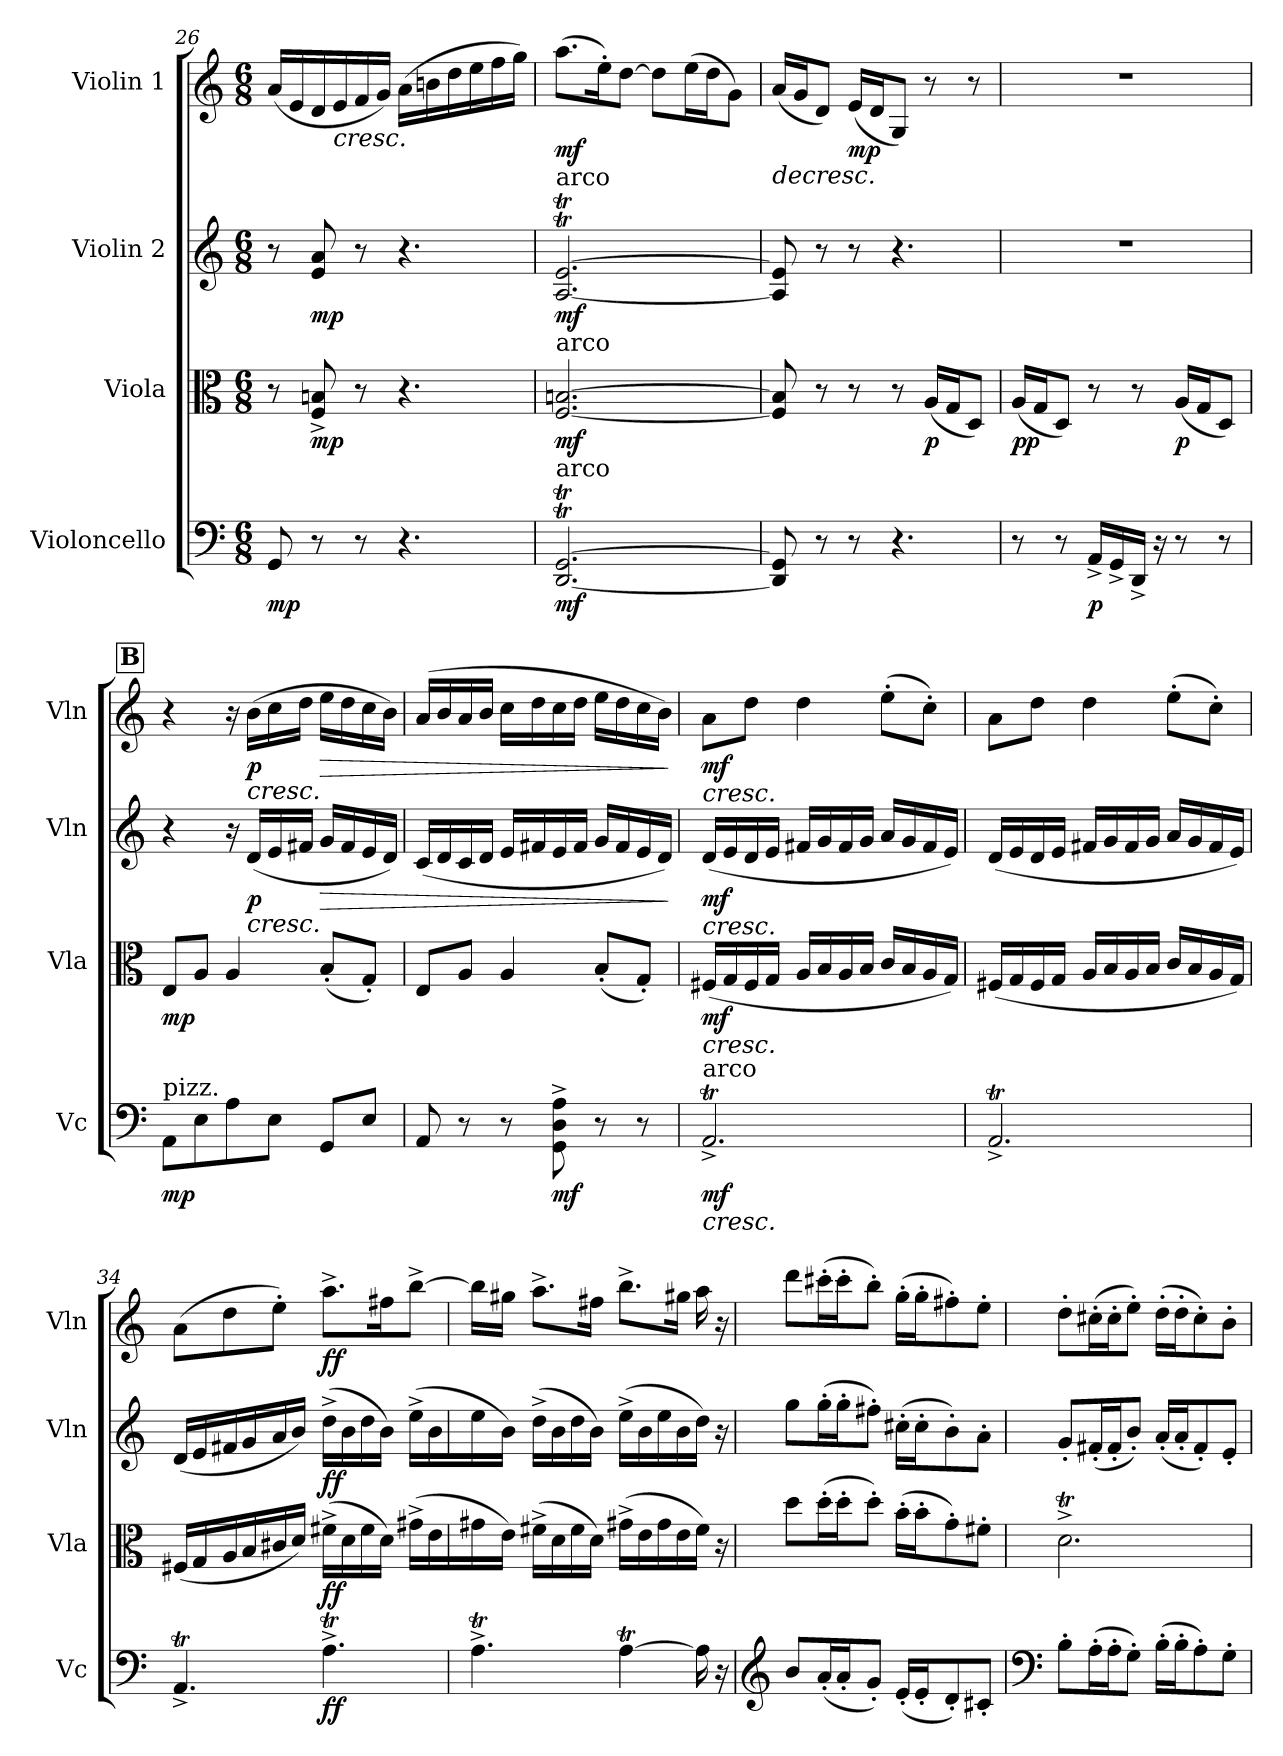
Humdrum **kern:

**kern	**dynam	**kern	**dynam	**kern	**dynam	**kern	**dynam
*part4	*part4	*part3	*part3	*part2	*part2	*part1	*part1
*staff4	*staff4	*staff3	*staff3	*staff2	*staff2	*staff1	*staff1
*I"Violoncello	*	*I"Viola	*	*I"Violin 2	*	*I"Violin 1	*
*I'Vc	*	*I'Vla	*	*I'Vln	*	*I'Vln	*
*clefF4	*	*clefC3	*	*clefG2	*	*clefG2	*
*k[]	*	*k[]	*	*k[]	*	*k[]	*
*M6/8	*	*M6/8	*	*M6/8	*	*M6/8	*
=26	=26	=26	=26	=26	=26	=26	=26
!	!LO:DY:b	!	!	!	!	!	!
8GG/	mp	8r	.	8r	.	(16a/LL	.
.	.	.	.	.	.	16e/	.
!	!	!	!LO:DY:b	!	!LO:DY:b	!	!
8r	.	8F/^ 8Bn/^	mp	8e/ 8a/	mp	16d/	.
!	!	!	!	!	!	!	!LO:HP:b
.	.	.	.	.	.	16e/	<
8r	.	8r	.	8r	.	16f/	.
.	.	.	.	.	.	16g/JJ)	.
4.r	.	4.r	.	4.r	.	(16a\LL	.
.	.	.	.	.	.	16bn\	.
.	.	.	.	.	.	16dd\	.
.	.	.	.	.	.	16ee\	.
.	.	.	.	.	.	16ff\	.
.	.	.	.	.	.	16gg\JJ)	.
!!LO:LB:g=z
=27	=27	=27	=27	=27	=27	=27	=27
!	!	!	!	!LO:TX:a:t=arco	!	!	!
!	!	!LO:TX:a:t=arco	!	!	!	!	!
!LO:TX:a:t=arco	!	!	!	!	!	!	!
!	!LO:DY:b	!	!LO:DY:b	!	!LO:DY:b	!	!LO:DY:b
[2.DD/T [2.GG/T	mf	[2.F/ [2.Bn/	mf	[2.A/T [2.e/T	mf	(8.aa\L	mf
.	.	.	.	.	.	16ee'\K)	.
.	.	.	.	.	.	[8dd\J	.
.	.	.	.	.	.	8dd\L]	.
.	.	.	.	.	.	(16ee\L	.
.	.	.	.	.	.	16dd\J	.
.	.	.	.	.	.	8g\J)	.
=28	=28	=28	=28	=28	=28	=28	=28
!	!	!	!	!	!	!	!LO:HP:b
8DD/] 8GG/]	.	8F/] 8B/]	.	8A/] 8e/]	.	(16a/LL	>
.	.	.	.	.	.	16g/J	.
8r	.	8r	.	8r	.	8d/J)	.
!	!	!	!	!	!	!	!LO:DY:n=1:b
8r	.	8r	.	8r	.	(16e/LL	[ mp
.	.	.	.	.	.	16d/J	.
4.r	.	8r	.	4.r	.	8G/J)	.
!	!	!	!LO:DY:b	!	!	!	!
.	.	(16A/LL	p	.	.	8r	.
.	.	16G/J	.	.	.	.	.
.	.	8D/J)	.	.	.	8r	.
=29	=29	=29	=29	=29	=29	=29	=29
!	!	!	!LO:DY:b	!	!	!	!
8r	.	(16A/LL	pp	2.r	.	2.r	.
.	.	16G/J	.	.	.	.	.
8r	.	8D/J)	.	.	.	.	.
!	!LO:DY:b	!	!	!	!	!	!
16AA^/LL	p	8r	.	.	.	.	.
16GG^/	.	.	.	.	.	.	.
16DD^/JJ	.	8r	.	.	.	.	.
16r	.	.	.	.	.	.	.
!	!	!	!LO:DY:b	!	!	!	!
8r	.	(16A/LL	p	.	.	.	.
.	.	16G/J	.	.	.	.	.
8r	.	8D/J)	.	.	.	.	.
!!LO:REH:place=s1:a:B:cj:fs=14:t=B
=30	=30	=30	=30	=30	=30	=30	=30
!LO:TX:a:t=pizz.	!	!	!	!	!	!	!
!	!LO:DY:b	!	!LO:DY:b	!	!	!	!
8AA\L	mp	8E/L	mp	4r	.	4r	.
8E\	.	8A/J	.	.	.	.	.
8A\	.	4A/	.	16r	.	16r	.
!	!	!	!	!	!LO:HP:b	!	!LO:HP:b
!	!	!	!	!	!LO:DY:n=1:b	!	!LO:DY:n=1:b
.	.	.	.	(16d/LL	< p	(16b\LL	< p
8E\J	.	.	.	16e/	.	16cc\	.
.	.	.	.	16f#X/JJ	.	16dd\JJ	.
!	!	!	!	!	!LO:HP:b	!	!LO:HP:n=1:b
8GG/L	.	(8B'/L	.	16g/LL	>	16ee\LL	] >
.	.	.	.	16f#/	.	16dd\	.
8E/J	.	8G'/J)	.	16e/	.	16cc\	.
.	.	.	.	16d/JJ)	.	16b\JJ)	.
.	.	.	.	.	[	.	[
!!LO:PB:g=z
=31	=31	=31	=31	=31	=31	=31	=31
8AA/	.	8E/L	.	(16c/LL	.	(16a/LL	.
.	.	.	.	16d/	.	16b/	.
8r	.	8A/J	.	16c/	.	16a/	.
.	.	.	.	16d/JJ	.	16b/JJ	.
8r	.	4A/	.	16e/LL	.	16cc\LL	.
.	.	.	.	16f#X/	.	16dd\	.
!	!LO:DY:b	!	!	!	!	!	!
8GG\^ 8D\^ 8A\^	mf	.	.	16e/	.	16cc\	.
.	.	.	.	16f#/JJ	.	16dd\JJ	.
8r	.	(8B'/L	.	16g/LL	.	16ee\LL	.
.	.	.	.	16f#/	.	16dd\	.
8r	.	8G'/J)	.	16e/	.	16cc\	.
.	.	.	.	16d/JJ)	.	16b\JJ)	.
.	.	.	.	.	]	.	]
=32	=32	=32	=32	=32	=32	=32	=32
!	!	!	!	!	!	!LO:TX:b:i:t=cresc.	!
!	!	!	!	!LO:TX:b:i:t=cresc.	!	!	!
!	!	!LO:TX:b:i:t=cresc.	!	!	!	!	!
!LO:TX:a:t=arco	!	!	!	!	!	!	!
!LO:TX:b:i:t=cresc.	!	!	!	!	!	!	!
!	!LO:DY:b	!	!LO:DY:b	!	!LO:DY:b	!	!LO:DY:b
2.AAT^/	mf	(16F#X/LL	mf	(16d/LL	mf	8a\L	mf
.	.	16G/	.	16e/	.	.	.
.	.	16F#/	.	16d/	.	8dd\J	.
.	.	16G/JJ	.	16e/JJ	.	.	.
.	.	16A/LL	.	16f#X/LL	.	4dd\	.
.	.	16B/	.	16g/	.	.	.
.	.	16A/	.	16f#/	.	.	.
.	.	16B/JJ	.	16g/JJ	.	.	.
.	.	16c/LL	.	16a/LL	.	(8ee'\L	.
.	.	16B/	.	16g/	.	.	.
.	.	16A/	.	16f#/	.	8cc'\J)	.
.	.	16G/JJ)	.	16e/JJ)	.	.	.
=33	=33	=33	=33	=33	=33	=33	=33
2.AAT^/	.	(16F#X/LL	.	(16d/LL	.	8a\L	.
.	.	16G/	.	16e/	.	.	.
.	.	16F#/	.	16d/	.	8dd\J	.
.	.	16G/JJ	.	16e/JJ	.	.	.
.	.	16A/LL	.	16f#X/LL	.	4dd\	.
.	.	16B/	.	16g/	.	.	.
.	.	16A/	.	16f#/	.	.	.
.	.	16B/JJ	.	16g/JJ	.	.	.
.	.	16c/LL	.	16a/LL	.	(8ee'\L	.
.	.	16B/	.	16g/	.	.	.
.	.	16A/	.	16f#/	.	8cc'\J)	.
.	.	16G/JJ)	.	16e/JJ)	.	.	.
!!LO:LB:g=z
=34	=34	=34	=34	=34	=34	=34	=34
4.AAT^/	.	(16F#X/LL	.	(16d/LL	.	(8a\L	.
.	.	16G/	.	16e/	.	.	.
.	.	16A/	.	16f#X/	.	8dd\	.
.	.	16B/	.	16g/	.	.	.
.	.	16c#X/	.	16a/	.	8ee'\J)	.
.	.	16d/JJ)	.	16b/JJ)	.	.	.
!	!LO:DY:b	!	!LO:DY:b	!	!LO:DY:b	!	!LO:DY:b
4.AT^\	ff	(16f#X^\LL	ff	(16dd^\LL	ff	8.aa^\L	ff
.	.	16d\	.	16b\	.	.	.
.	.	16f#\	.	16dd\	.	.	.
.	.	16d\JJ)	.	16b\JJ)	.	16ff#X\K	.
.	.	(16g#X^\LL	.	(16ee^\LL	.	[8bb^\J	.
.	.	16e\	.	16b\	.	.	.
=35	=35	=35	=35	=35	=35	=35	=35
4.AT^\	.	16g#X\	.	16ee\	.	16bb\LL]	.
.	.	16e\JJ)	.	16b\JJ)	.	16gg#X\JJ	.
.	.	(16f#X^\LL	.	(16dd^\LL	.	8.aa^\L	.
.	.	16d\	.	16b\	.	.	.
.	.	16f#\	.	16dd\	.	.	.
.	.	16d\JJ)	.	16b\JJ)	.	16ff#X\Jk	.
[4AT\	.	(16g#X^\LL	.	(16ee^\LL	.	8.bb^\L	.
.	.	16e\	.	16b\	.	.	.
.	.	16g#\	.	16ee\	.	.	.
.	.	16e\	.	16b\	.	16gg#X\Jk	.
16A\]	.	16f#\JJ)	.	16dd\JJ)	.	16aa\	.
16r	.	16r	.	16r	.	16r	.
=36	=36	=36	=36	=36	=36	=36	=36
*clefG2	*	*	*	*	*	*	*
!	!LO:DY:b	!	!	!	!	!	!
!	!LO:DY:n=1:b	!	!LO:DY:b	!	!	!	!
!	!	!	!LO:DY:n=1:b	!	!LO:DY:b	!	!
!	!	!	!	!	!LO:DY:n=1:b	!	!LO:DY:b
!	!	!	!	!	!	!	!LO:DY:n=1:b
8b/L	p other-dynamics	8dd\L	p other-dynamics	8gg\L	p other-dynamics	8ddd\L	p other-dynamics
(16a'/L	.	(16dd'\L	.	(16gg'\L	.	(16ccc#X'\L	.
16a'/J	.	16dd'\J	.	16gg'\J	.	16ccc#'\J	.
8g'/J)	.	8dd'\J)	.	8ff#X'\J)	.	8bb'\J)	.
(16e'/LL	.	(16b'\LL	.	(16cc#X'\LL	.	(16gg'\LL	.
16e'/J	.	16b'\J	.	16cc#'\J	.	16gg'\J	.
8d'/)	.	8g'\)	.	8b'\)	.	8ff#X'\)	.
8c#X'/J	.	8f#X'\J	.	8a'\J	.	8ee'\J	.
!!LO:LB:g=z
=37	=37	=37	=37	=37	=37	=37	=37
*clefF4	*	*	*	*	*	*	*
8B'\L	.	2.dT^\	.	8g'/L	.	8dd'\L	.
(16A'\L	.	.	.	(16f#X'/L	.	(16cc#X'\L	.
16A'\J	.	.	.	16f#'/J	.	16cc#'\J	.
8G'\J)	.	.	.	8b'/J)	.	8ee'\J)	.
(16B'\LL	.	.	.	(16a'/LL	.	(16dd'\LL	.
16B'\J	.	.	.	16a'/J	.	16dd'\J	.
8A'\)	.	.	.	8f#'/)	.	8cc#'\)	.
8G'\J	.	.	.	8e'/J	.	8b'\J	.
=	=	=	=	=	=	=	=
*-	*-	*-	*-	*-	*-	*-	*-
